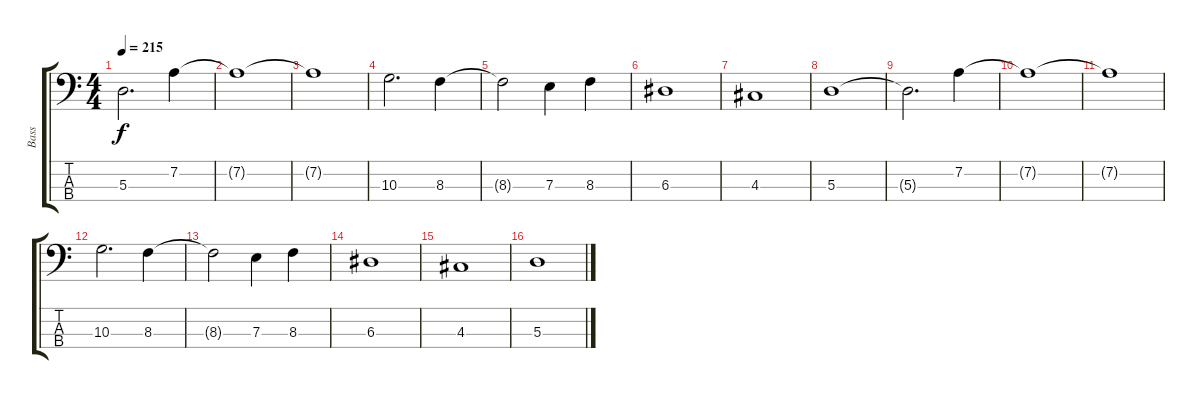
\track ("Bass" "Bass") {instrument electricbassfinger}
\staff {score tabs}
\tuning (G2 D2 A1 D1) {hide}
\ts (4 4)
\tempo 215
\clef f4
\ks c
5.3{t}.2{d dy f} 7.2.4 |
7.2{t}.1 |
7.2{t}.1 |
10.3.2{d} 8.3.4 |
8.3{t}.2 7.3.4 8.3.4 |
6.3.1 |
4.3.1 |
5.3.1 |
5.3{t}.2{d} 7.2.4 |
7.2{t}.1 |
7.2{t}.1 |
10.3.2{d} 8.3.4 |
8.3{t}.2 7.3.4 8.3.4 |
6.3.1 |
4.3.1 |
5.3.1
